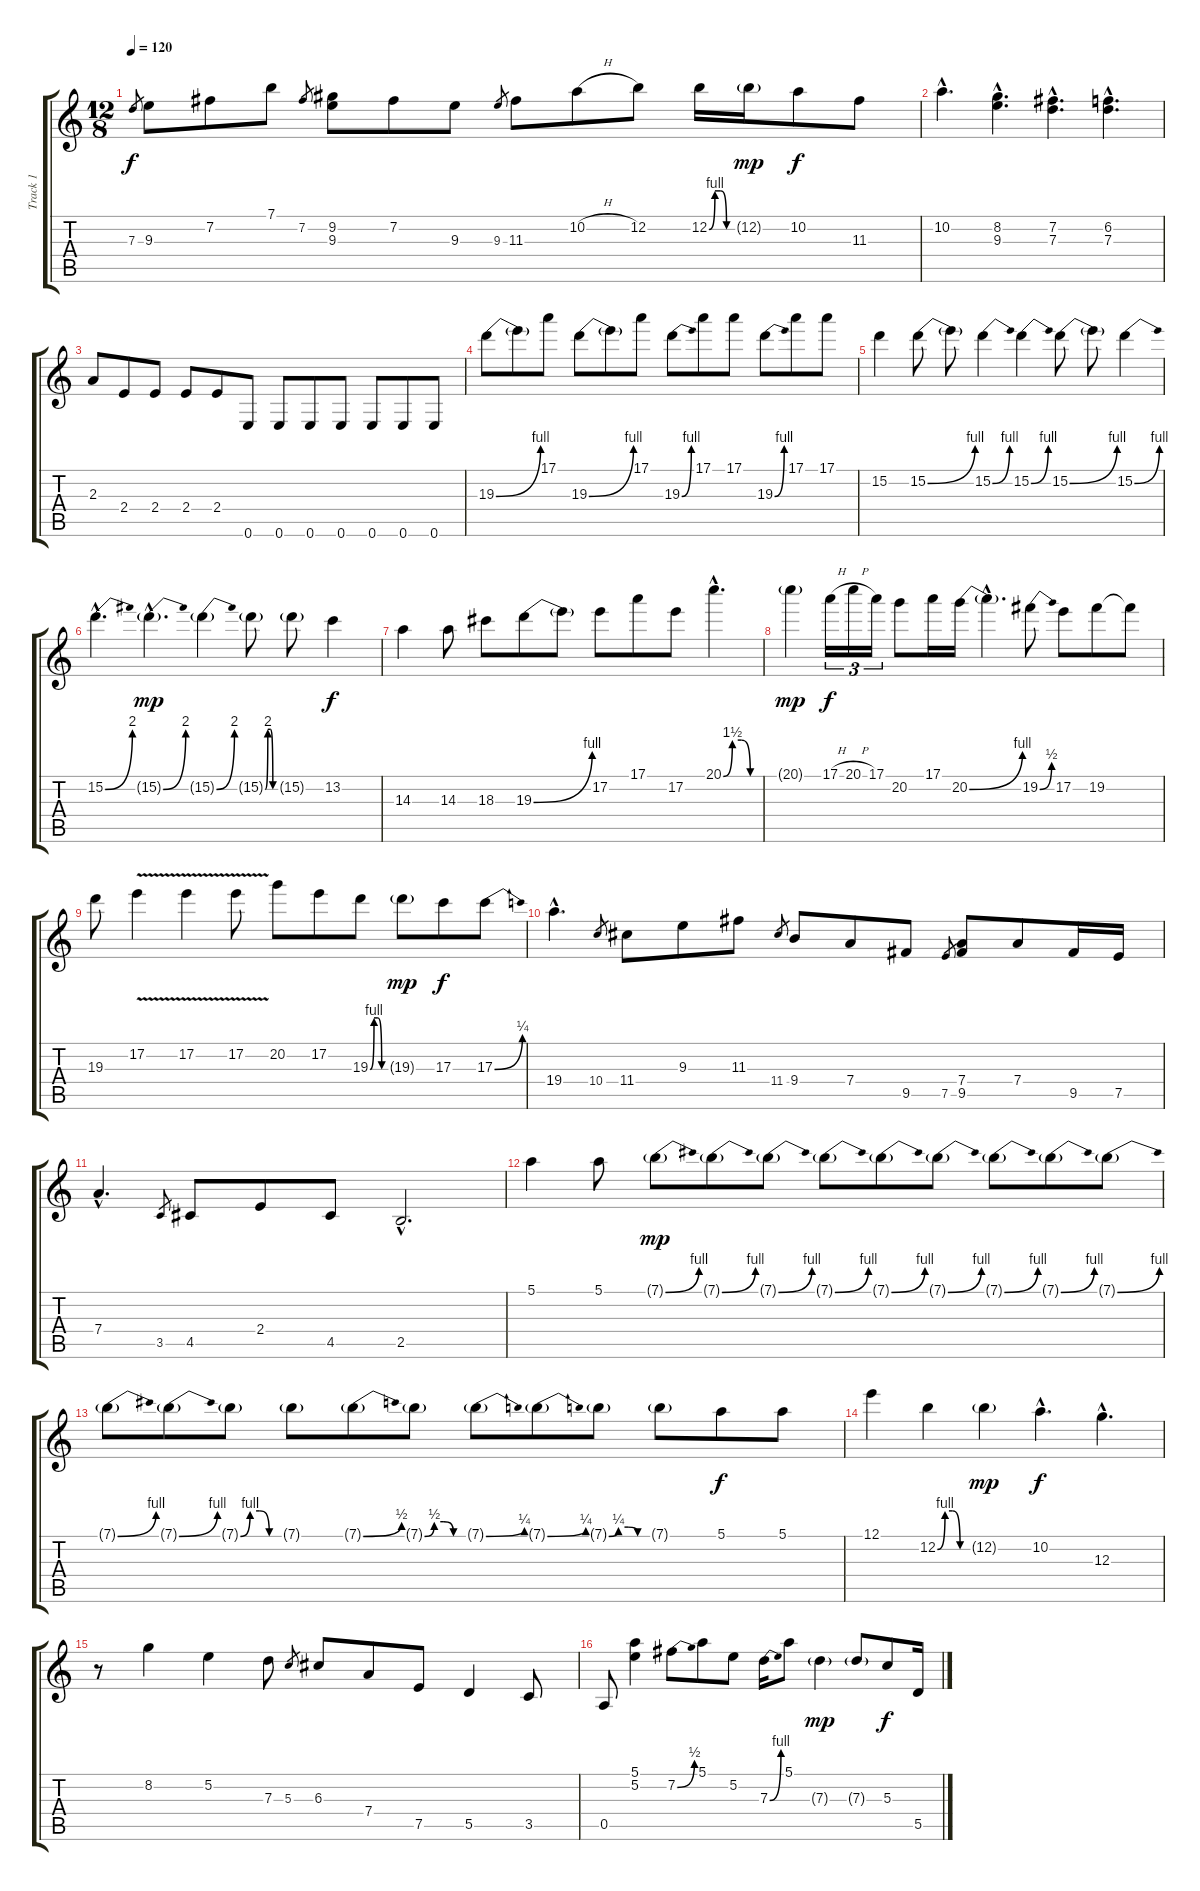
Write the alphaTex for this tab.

\track ("Track 1" "Track 1") {instrument electricguitarclean}
\staff {score tabs}
\tuning (E4 B3 G3 D3 A2 E2) {hide}
\ts (12 8)
\tempo 120
\clef g2
\ks c
7.3.8{gr dy f} 9.3.8 7.2.8 7.1.8 7.2.8{gr} (9.2 9.3).8 7.2.8 9.3.8 9.3.8{gr} 11.3.8 10.2{h}.8 12.2.8 12.2{be (custom 0 0 15 4 30 4 45 0 60 0)}.16 12.2{g}.16{dy mp} 10.2.8{dy f} 11.3.8 |
10.2{hac}.4{d} (8.2{hac} 9.3{hac}).4{d} (7.2{hac} 7.3{hac}).4{d} (6.2{hac} 7.3{hac}).4{d} |
2.3.8 2.4.8 2.4.8 2.4.8 2.4.8 0.6.8 0.6.8 0.6.8 0.6.8 0.6.8 0.6.8 0.6.8 |
19.3{be (bend 0 0 60 4)}.8 19.3{t}.8 17.1.8 19.3{be (bend 0 0 60 4)}.8 19.3{t}.8 17.1.8 19.3{be (bend 0 0 60 4)}.8 17.1.8 17.1.8 19.3{be (bend 0 0 60 4)}.8 17.1.8 17.1.8 |
15.2.4 15.2{be (bend 0 0 60 4)}.8 15.2{t}.8 15.2{be (bend 0 0 60 4)}.4 15.2{be (bend 0 0 60 4)}.4 15.2{be (bend 0 0 60 4)}.8 15.2{t}.8 15.2{be (bend 0 0 60 4)}.4 |
15.2{be (bend 0 0 60 8) hac}.4{d} 15.2{be (bend 0 0 60 8) g hac}.4{d dy mp} 15.2{be (bend 0 0 60 8) g}.4 15.2{be (custom 0 0 15 8 30 8 45 0 60 0) g}.8 15.2{g}.8 13.2.4{dy f} |
14.3.4 14.3.8 18.3.8 19.3{be (bend 0 0 60 4)}.8 19.3{t}.8 17.2.8 17.1.8 17.2.8 20.1{be (custom 0 0 15 6 30 6 45 0 60 0) hac}.4{d} |
20.1{g}.4{dy mp} 17.1{h}.16{tu (3 2) dy f} 20.1{h}.16{tu (3 2)} 17.1.16{tu (3 2)} 20.2.8 17.1.16 20.2{be (bend 0 0 60 4)}.16 20.2{hac t}.4{d} 19.2{be (bend 0 0 60 2)}.8 17.2.8 19.2.8 19.2{t}.8 |
19.3.8 17.2{v}.4 17.2{v}.4 17.2{v}.8 20.2.8 17.2.8 19.3{be (custom 0 0 15 4 30 4 45 0 60 0)}.8 19.3{g}.8{dy mp} 17.3.8{dy f} 17.3{be (bend 0 0 60 1)}.8 |
19.4{hac}.4{d} 10.4.8{gr} 11.4.8 9.3.8 11.3.8 11.4.8{gr} 9.4.8 7.4.8 9.5.8 7.5.8{gr} (7.4 9.5).8 7.4.8 9.5.16 7.5.16 |
7.4{hac}.4{d} 3.5.8{gr} 4.5.8 2.4.8 4.5.8 2.5{hac}.2{d} |
5.1.4 5.1.8 7.1{be (bend 0 0 60 4) g}.8{dy mp} 7.1{be (bend 0 0 60 4) g}.8 7.1{be (bend 0 0 60 4) g}.8 7.1{be (bend 0 0 60 4) g}.8 7.1{be (bend 0 0 60 4) g}.8 7.1{be (bend 0 0 60 4) g}.8 7.1{be (bend 0 0 60 4) g}.8 7.1{be (bend 0 0 60 4) g}.8 7.1{be (bend 0 0 60 4) g}.8 |
7.1{be (bend 0 0 60 4) g}.8 7.1{be (bend 0 0 60 4) g}.8 7.1{be (custom 0 0 15 4 30 4 45 0 60 0) g}.8 7.1{g}.8 7.1{be (bend 0 0 60 2) g}.8 7.1{be (custom 0 0 15 2 30 2 45 0 60 0) g}.8 7.1{be (bend 0 0 60 1) g}.8 7.1{be (bend 0 0 60 1) g}.8 7.1{be (custom 0 0 15 1 30 1 45 0 60 0) g}.8 7.1{g}.8 5.1.8{dy f} 5.1.8 |
12.1.4 12.2{be (custom 0 0 15 4 30 4 45 0 60 0)}.4 12.2{g}.4{dy mp} 10.2{hac}.4{d dy f} 12.3{hac}.4{d} |
r.8 8.2.4 5.2.4 7.3.8 5.3.8{gr} 6.3.8 7.4.8 7.5.8 5.5.4 3.5.8 |
0.5.8 (5.1 5.2).4 7.2{be (bend 0 0 60 2)}.8 5.1.8 5.2.8 7.3{be (bend 0 0 60 4)}.16 5.1.8 7.3{g}.4{dy mp} 7.3{g}.8 5.3.8{dy f} 5.5.16
